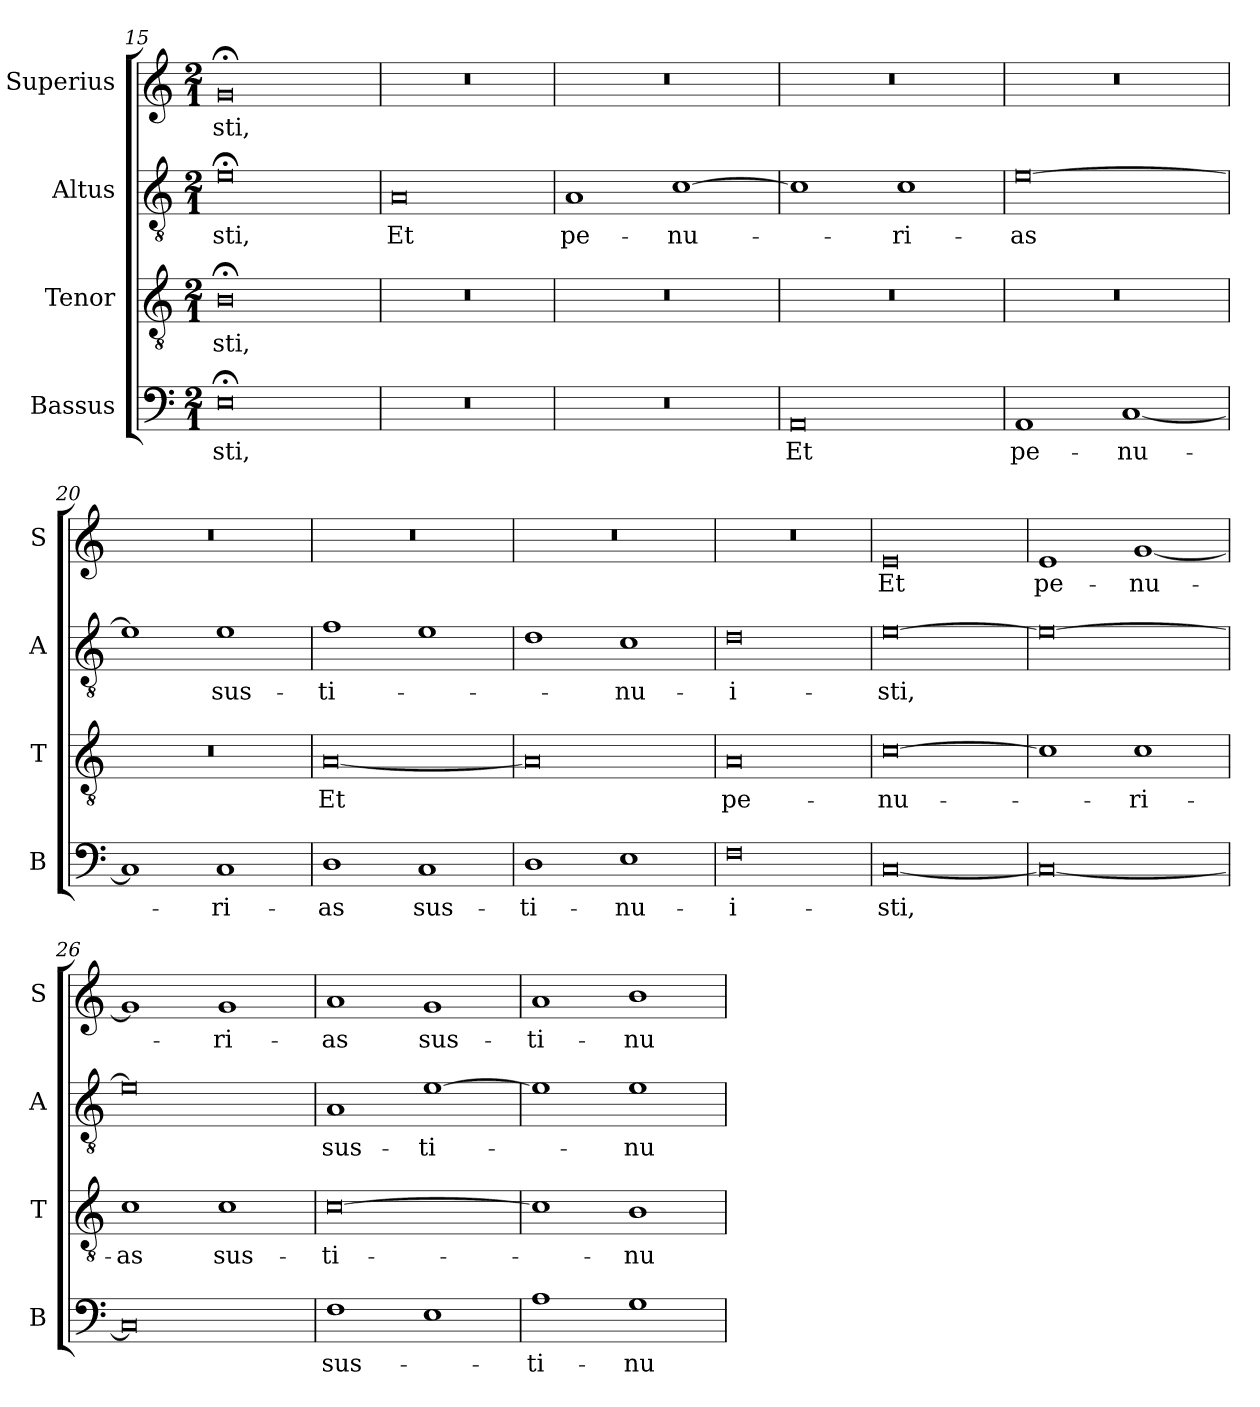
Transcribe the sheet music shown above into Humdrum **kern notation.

**kern	**text	**kern	**text	**kern	**text	**kern	**text
*part4	*part4	*part3	*part3	*part2	*part2	*part1	*part1
*staff4	*staff4	*staff3	*staff3	*staff2	*staff2	*staff1	*staff1
*I"Bassus	*	*I"Tenor	*	*I"Altus	*	*I"Superius	*
*I'B	*	*I'T	*	*I'A	*	*I'S	*
*clefF4	*	*clefGv2	*	*clefGv2	*	*clefG2	*
*k[]	*	*k[]	*	*k[]	*	*k[]	*
*M2/1	*	*M2/1	*	*M2/1	*	*M2/1	*
=15	=15	=15	=15	=15	=15	=15	=15
0E;<	-sti,	0B;<	-sti,	0e;<	sti,	0g;<	-sti,
=16	=16	=16	=16	=16	=16	=16	=16
0r	.	0r	.	0A	Et	0r	.
=17	=17	=17	=17	=17	=17	=17	=17
0r	.	0r	.	1A	pe-	0r	.
.	.	.	.	[1c	-nu-	.	.
=18	=18	=18	=18	=18	=18	=18	=18
0AA	Et	0r	.	1c]	.	0r	.
.	.	.	.	1c	-ri-	.	.
=19	=19	=19	=19	=19	=19	=19	=19
1AA	pe-	0r	.	[0e	-as	0r	.
[1C	-nu-	.	.	.	.	.	.
=20	=20	=20	=20	=20	=20	=20	=20
1C]	.	0r	.	1e]	.	0r	.
1C	-ri-	.	.	1e	sus-	.	.
=21	=21	=21	=21	=21	=21	=21	=21
1D	-as	[0A	Et	1f	-ti-	0r	.
1C	sus-	.	.	1e	.	.	.
=22	=22	=22	=22	=22	=22	=22	=22
1D	-ti-	0A]	.	1d	.	0r	.
1E	-nu-	.	.	1c	-nu-	.	.
=23	=23	=23	=23	=23	=23	=23	=23
0F	-i-	0A	pe-	0d	-i-	0r	.
=24	=24	=24	=24	=24	=24	=24	=24
[0C	-sti,	[0c	-nu-	[0e	-sti,	0e	Et
=25	=25	=25	=25	=25	=25	=25	=25
0C_	.	1c]	.	0e_	.	1e	pe-
.	.	1c	-ri-	.	.	[1g	-nu-
=26	=26	=26	=26	=26	=26	=26	=26
0C]	.	1c	-as	0e]	.	1g]	.
.	.	1c	sus-	.	.	1g	-ri-
=27	=27	=27	=27	=27	=27	=27	=27
1F	sus-	[0c	-ti-	1A	sus-	1a	-as
1E	.	.	.	[1e	-ti-	1g	sus-
=28	=28	=28	=28	=28	=28	=28	=28
1A	-ti-	1c]	.	1e]	.	1a	-ti-
1G	-nu-	1B	-nu-	1e	-nu-	1b	-nu-
=	=	=	=	=	=	=	=
*-	*-	*-	*-	*-	*-	*-	*-
